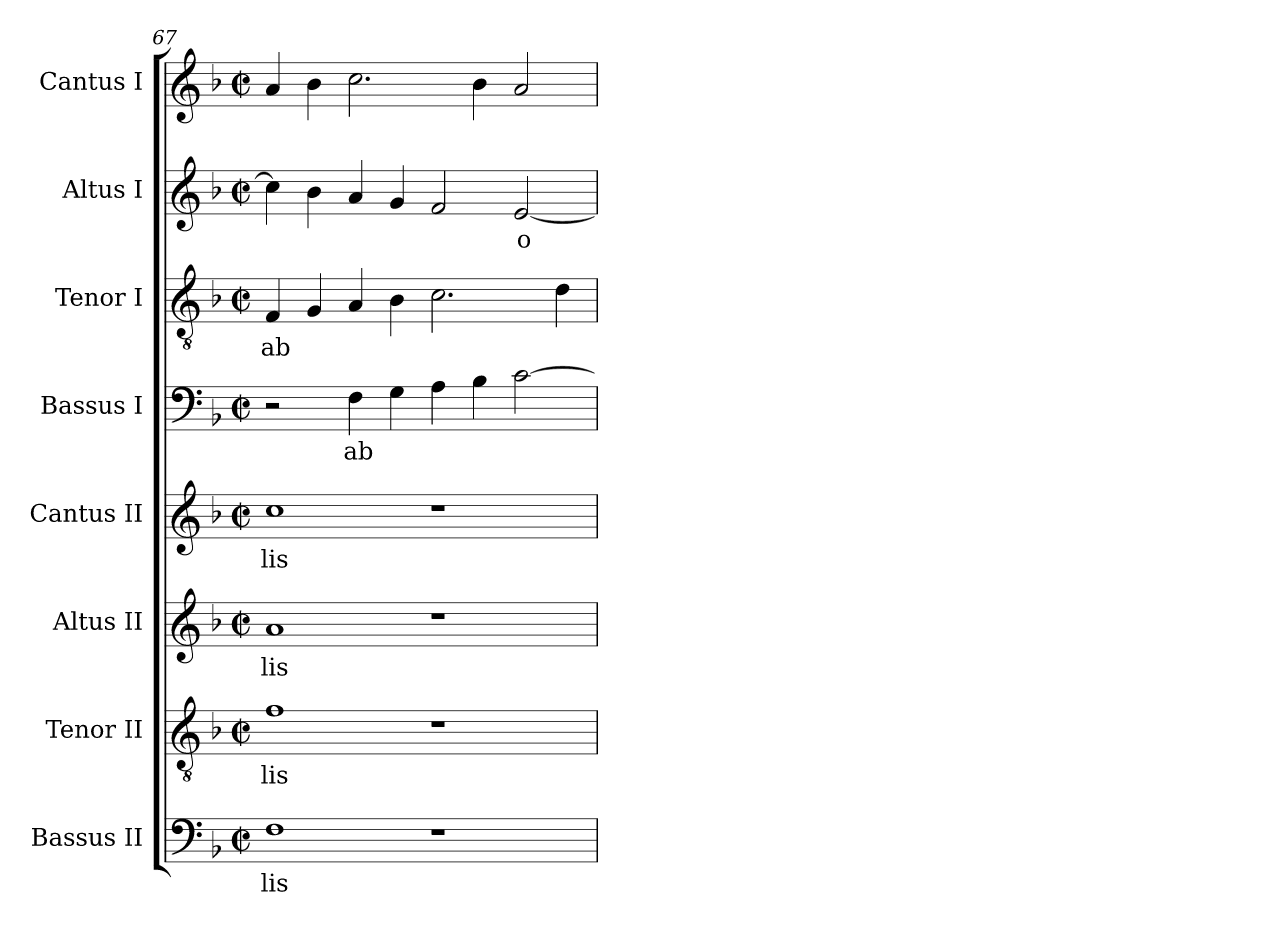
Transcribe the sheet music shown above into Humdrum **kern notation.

**kern	**text	**kern	**text	**kern	**text	**kern	**text	**kern	**text	**kern	**text	**kern	**text	**kern
*part8	*part8	*part7	*part7	*part6	*part6	*part5	*part5	*part4	*part4	*part3	*part3	*part2	*part2	*part1
*staff8	*staff8	*staff7	*staff7	*staff6	*staff6	*staff5	*staff5	*staff4	*staff4	*staff3	*staff3	*staff2	*staff2	*staff1
*I"Bassus II	*	*I"Tenor II	*	*I"Altus II	*	*I"Cantus II	*	*I"Bassus I	*	*I"Tenor I	*	*I"Altus I	*	*I"Cantus I
*clefF4	*	*clefGv2	*	*clefG2	*	*clefG2	*	*clefF4	*	*clefGv2	*	*clefG2	*	*clefG2
*k[b-]	*	*k[b-]	*	*k[b-]	*	*k[b-]	*	*k[b-]	*	*k[b-]	*	*k[b-]	*	*k[b-]
*F:	*	*F:	*	*F:	*	*F:	*	*F:	*	*F:	*	*F:	*	*F:
*M2/2	*	*M2/2	*	*M2/2	*	*M2/2	*	*M2/2	*	*M2/2	*	*M2/2	*	*M2/2
*met(c|)	*	*met(c|)	*	*met(c|)	*	*met(c|)	*	*met(c|)	*	*met(c|)	*	*met(c|)	*	*met(c|)
=67	=67	=67	=67	=67	=67	=67	=67	=67	=67	=67	=67	=67	=67	=67
!	!LO:LY:b:cj	!	!LO:LY:b:cj	!	!LO:LY:b:cj	!	!LO:LY:b:cj	!	!	!	!LO:LY:b	!	!	!
1F	lis	1f	lis	1a	-lis	1cc	lis	2r	.	4F/	ab	4cc\]	.	4a/
.	.	.	.	.	.	.	.	.	.	4G/	.	4b-\	.	4b-\
!	!	!	!	!	!	!	!	!	!LO:LY:b	!	!	!	!	!
.	.	.	.	.	.	.	.	4F\	ab	4A/	.	4a/	.	2.cc\
.	.	.	.	.	.	.	.	4G\	.	4B-\	.	4g/	.	.
1r	.	1r	.	1r	.	1r	.	4A\	.	2.c\	.	2f/	.	.
.	.	.	.	.	.	.	.	4B-\	.	.	.	.	.	4b-\
!	!	!	!	!	!	!	!	!	!	!	!	!	!LO:LY:b:cj	!
.	.	.	.	.	.	.	.	[>2c\	.	.	.	[<2e/	o	2a/
.	.	.	.	.	.	.	.	.	.	4d\	.	.	.	.
=	=	=	=	=	=	=	=	=	=	=	=	=	=	=
*-	*-	*-	*-	*-	*-	*-	*-	*-	*-	*-	*-	*-	*-	*-
